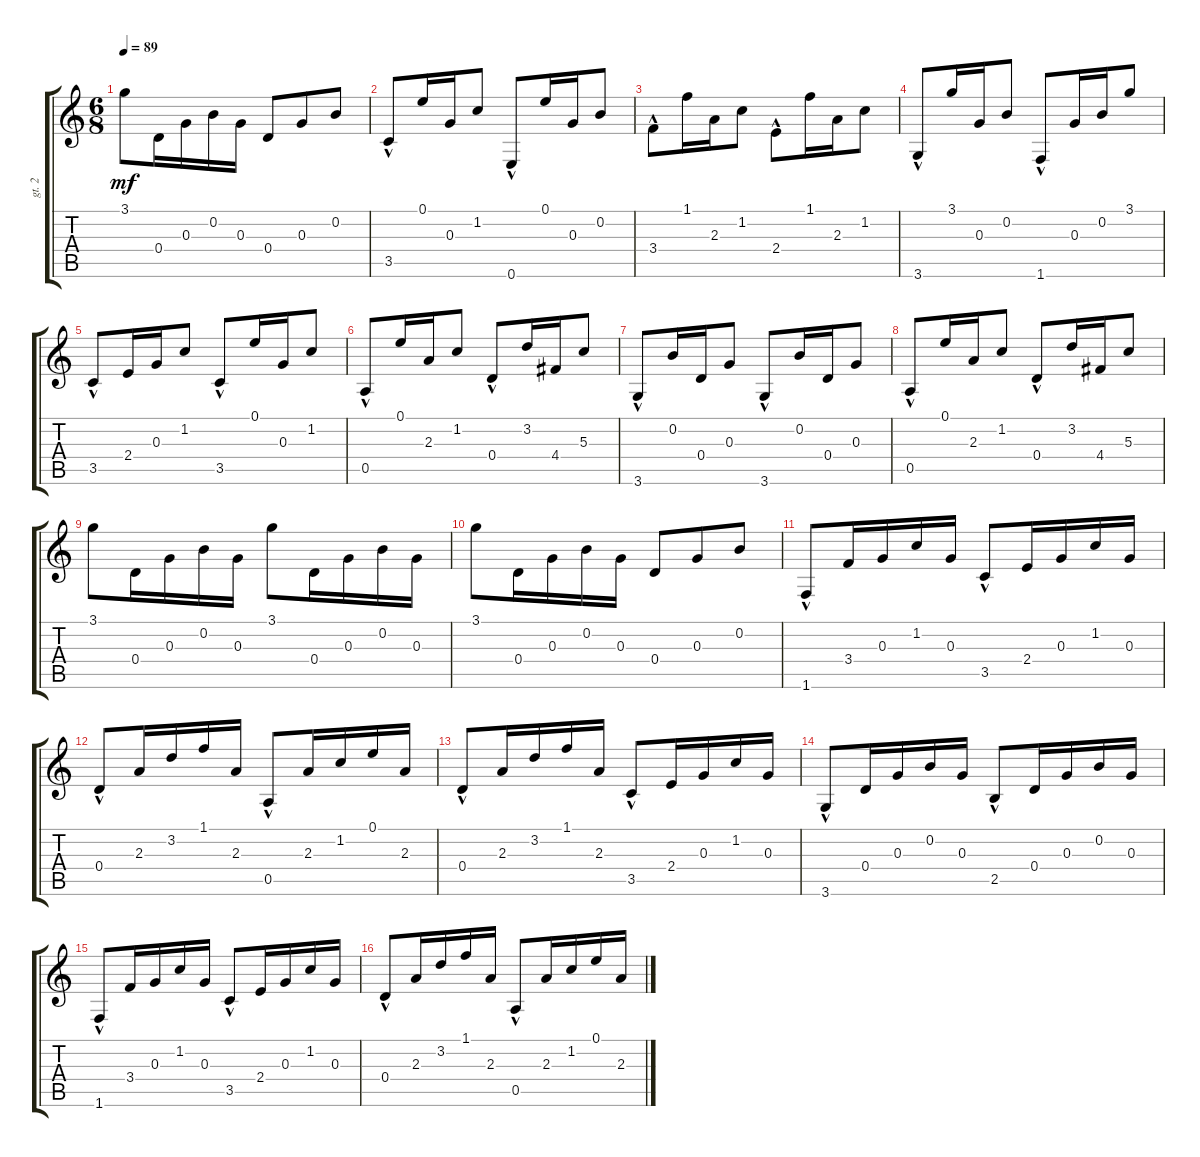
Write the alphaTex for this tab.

\track ("gt. 2" "gt. 2") {instrument acousticguitarsteel}
\staff {score tabs}
\tuning (E4 B3 G3 D3 A2 E2) {hide}
\ts (6 8)
\tempo 89
\clef g2
\ks c
3.1.8{dy mf} 0.4.16 0.3.16 0.2.16 0.3.16 0.4.8 0.3.8 0.2.8 |
3.5{hac}.8 0.1.16 0.3.16 1.2.8 0.6{hac}.8 0.1.16 0.3.16 0.2.8 |
3.4{hac}.8 1.1.16 2.3.16 1.2.8 2.4{hac}.8 1.1.16 2.3.16 1.2.8 |
3.6{hac}.8 3.1.16 0.3.16 0.2.8 1.6{hac}.8 0.3.16 0.2.16 3.1.8 |
3.5{hac}.8 2.4.16 0.3.16 1.2.8 3.5{hac}.8 0.1.16 0.3.16 1.2.8 |
0.5{hac}.8 0.1.16 2.3.16 1.2.8 0.4{hac}.8 3.2.16 4.4.16 5.3.8 |
3.6{hac}.8 0.2.16 0.4.16 0.3.8 3.6{hac}.8 0.2.16 0.4.16 0.3.8 |
0.5{hac}.8 0.1.16 2.3.16 1.2.8 0.4{hac}.8 3.2.16 4.4.16 5.3.8 |
3.1.8 0.4.16 0.3.16 0.2.16 0.3.16 3.1.8 0.4.16 0.3.16 0.2.16 0.3.16 |
3.1.8 0.4.16 0.3.16 0.2.16 0.3.16 0.4.8 0.3.8 0.2.8 |
1.6{hac}.8 3.4.16 0.3.16 1.2.16 0.3.16 3.5{hac}.8 2.4.16 0.3.16 1.2.16 0.3.16 |
0.4{hac}.8 2.3.16 3.2.16 1.1.16 2.3.16 0.5{hac}.8 2.3.16 1.2.16 0.1.16 2.3.16 |
0.4{hac}.8 2.3.16 3.2.16 1.1.16 2.3.16 3.5{hac}.8 2.4.16 0.3.16 1.2.16 0.3.16 |
3.6{hac}.8 0.4.16 0.3.16 0.2.16 0.3.16 2.5{hac}.8 0.4.16 0.3.16 0.2.16 0.3.16 |
1.6{hac}.8 3.4.16 0.3.16 1.2.16 0.3.16 3.5{hac}.8 2.4.16 0.3.16 1.2.16 0.3.16 |
0.4{hac}.8 2.3.16 3.2.16 1.1.16 2.3.16 0.5{hac}.8 2.3.16 1.2.16 0.1.16 2.3.16
